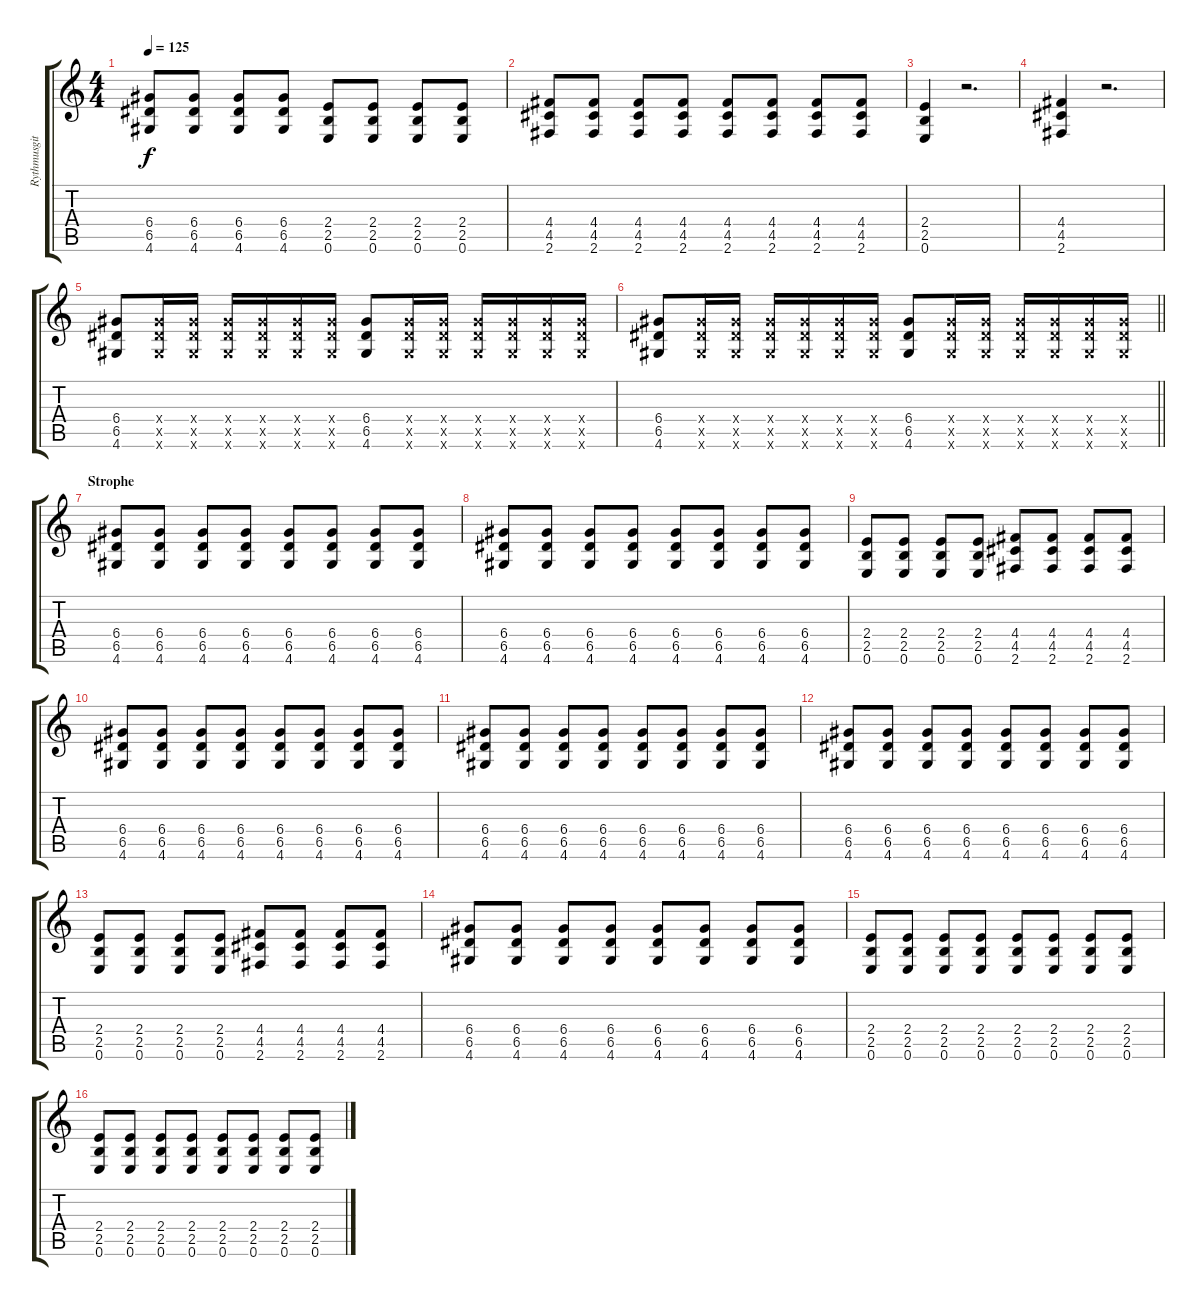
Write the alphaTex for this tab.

\track ("Rythmusgitarre" "Rythmusgit") {instrument distortionguitar}
\staff {score tabs}
\tuning (E4 B3 G3 D3 A2 E2) {hide}
\ts (4 4)
\tempo 125
\clef g2
\ks c
(6.4 6.5 4.6).8{dy f} (6.4 6.5 4.6).8 (6.4 6.5 4.6).8 (6.4 6.5 4.6).8 (2.4 2.5 0.6).8 (2.4 2.5 0.6).8 (2.4 2.5 0.6).8 (2.4 2.5 0.6).8 |
(4.4 4.5 2.6).8 (4.4 4.5 2.6).8 (4.4 4.5 2.6).8 (4.4 4.5 2.6).8 (4.4 4.5 2.6).8 (4.4 4.5 2.6).8 (4.4 4.5 2.6).8 (4.4 4.5 2.6).8 |
(2.4 2.5 0.6).4 r.2{d} |
(4.4 4.5 2.6).4 r.2{d} |
(6.4 6.5 4.6).8 (6.4{x} 6.5{x} 4.6{x}).16 (6.4{x} 6.5{x} 4.6{x}).16 (6.4{x} 6.5{x} 4.6{x}).16 (6.4{x} 6.5{x} 4.6{x}).16 (6.4{x} 6.5{x} 4.6{x}).16 (6.4{x} 6.5{x} 4.6{x}).16 (6.4 6.5 4.6).8 (6.4{x} 6.5{x} 4.6{x}).16 (6.4{x} 6.5{x} 4.6{x}).16 (6.4{x} 6.5{x} 4.6{x}).16 (6.4{x} 6.5{x} 4.6{x}).16 (6.4{x} 6.5{x} 4.6{x}).16 (6.4{x} 6.5{x} 4.6{x}).16 |
\barLineRight lightlight
(6.4 6.5 4.6).8 (6.4{x} 6.5{x} 4.6{x}).16 (6.4{x} 6.5{x} 4.6{x}).16 (6.4{x} 6.5{x} 4.6{x}).16 (6.4{x} 6.5{x} 4.6{x}).16 (6.4{x} 6.5{x} 4.6{x}).16 (6.4{x} 6.5{x} 4.6{x}).16 (6.4 6.5 4.6).8 (6.4{x} 6.5{x} 4.6{x}).16 (6.4{x} 6.5{x} 4.6{x}).16 (6.4{x} 6.5{x} 4.6{x}).16 (6.4{x} 6.5{x} 4.6{x}).16 (6.4{x} 6.5{x} 4.6{x}).16 (6.4{x} 6.5{x} 4.6{x}).16 |
\section ("" "Strophe")
(6.4 6.5 4.6).8 (6.4 6.5 4.6).8 (6.4 6.5 4.6).8 (6.4 6.5 4.6).8 (6.4 6.5 4.6).8 (6.4 6.5 4.6).8 (6.4 6.5 4.6).8 (6.4 6.5 4.6).8 |
(6.4 6.5 4.6).8 (6.4 6.5 4.6).8 (6.4 6.5 4.6).8 (6.4 6.5 4.6).8 (6.4 6.5 4.6).8 (6.4 6.5 4.6).8 (6.4 6.5 4.6).8 (6.4 6.5 4.6).8 |
(2.4 2.5 0.6).8 (2.4 2.5 0.6).8 (2.4 2.5 0.6).8 (2.4 2.5 0.6).8 (4.4 4.5 2.6).8 (4.4 4.5 2.6).8 (4.4 4.5 2.6).8 (4.4 4.5 2.6).8 |
(6.4 6.5 4.6).8 (6.4 6.5 4.6).8 (6.4 6.5 4.6).8 (6.4 6.5 4.6).8 (6.4 6.5 4.6).8 (6.4 6.5 4.6).8 (6.4 6.5 4.6).8 (6.4 6.5 4.6).8 |
(6.4 6.5 4.6).8 (6.4 6.5 4.6).8 (6.4 6.5 4.6).8 (6.4 6.5 4.6).8 (6.4 6.5 4.6).8 (6.4 6.5 4.6).8 (6.4 6.5 4.6).8 (6.4 6.5 4.6).8 |
(6.4 6.5 4.6).8 (6.4 6.5 4.6).8 (6.4 6.5 4.6).8 (6.4 6.5 4.6).8 (6.4 6.5 4.6).8 (6.4 6.5 4.6).8 (6.4 6.5 4.6).8 (6.4 6.5 4.6).8 |
(2.4 2.5 0.6).8 (2.4 2.5 0.6).8 (2.4 2.5 0.6).8 (2.4 2.5 0.6).8 (4.4 4.5 2.6).8 (4.4 4.5 2.6).8 (4.4 4.5 2.6).8 (4.4 4.5 2.6).8 |
(6.4 6.5 4.6).8 (6.4 6.5 4.6).8 (6.4 6.5 4.6).8 (6.4 6.5 4.6).8 (6.4 6.5 4.6).8 (6.4 6.5 4.6).8 (6.4 6.5 4.6).8 (6.4 6.5 4.6).8 |
(2.4 2.5 0.6).8 (2.4 2.5 0.6).8 (2.4 2.5 0.6).8 (2.4 2.5 0.6).8 (2.4 2.5 0.6).8 (2.4 2.5 0.6).8 (2.4 2.5 0.6).8 (2.4 2.5 0.6).8 |
(2.4 2.5 0.6).8 (2.4 2.5 0.6).8 (2.4 2.5 0.6).8 (2.4 2.5 0.6).8 (2.4 2.5 0.6).8 (2.4 2.5 0.6).8 (2.4 2.5 0.6).8 (2.4 2.5 0.6).8
